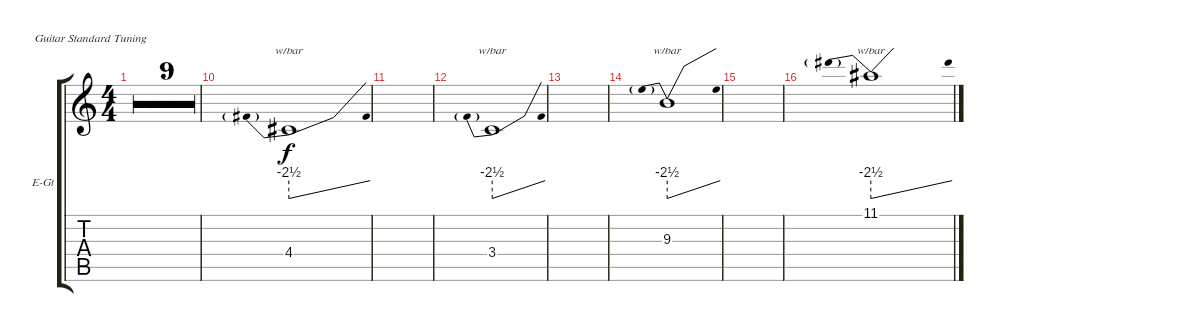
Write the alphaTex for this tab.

\bracketExtendMode groupsimilarinstruments
\firstSystemTrackNameOrientation horizontal
\otherSystemsTrackNameOrientation horizontal
\track ("Slide" "E-Gt") {multiBarRest instrument distortionguitar}
\staff {score tabs}
\tuning (E4 B3 G3 D3 A2 E2)
\ts (4 4)
\tempo 100
\clef g2
\ks c
|
|
|
|
|
|
|
|
|
4.4.1{tbe (predivedive default 0 -10 9.6 0)} |
|
3.4.1{tbe (predivedive default 0 -10 9 0)} |
|
9.3.1{tbe (predivedive default 0 -10 11.4 0)} |
|
11.1.1{tbe (predivedive default 0 -10 11.4 0)}
